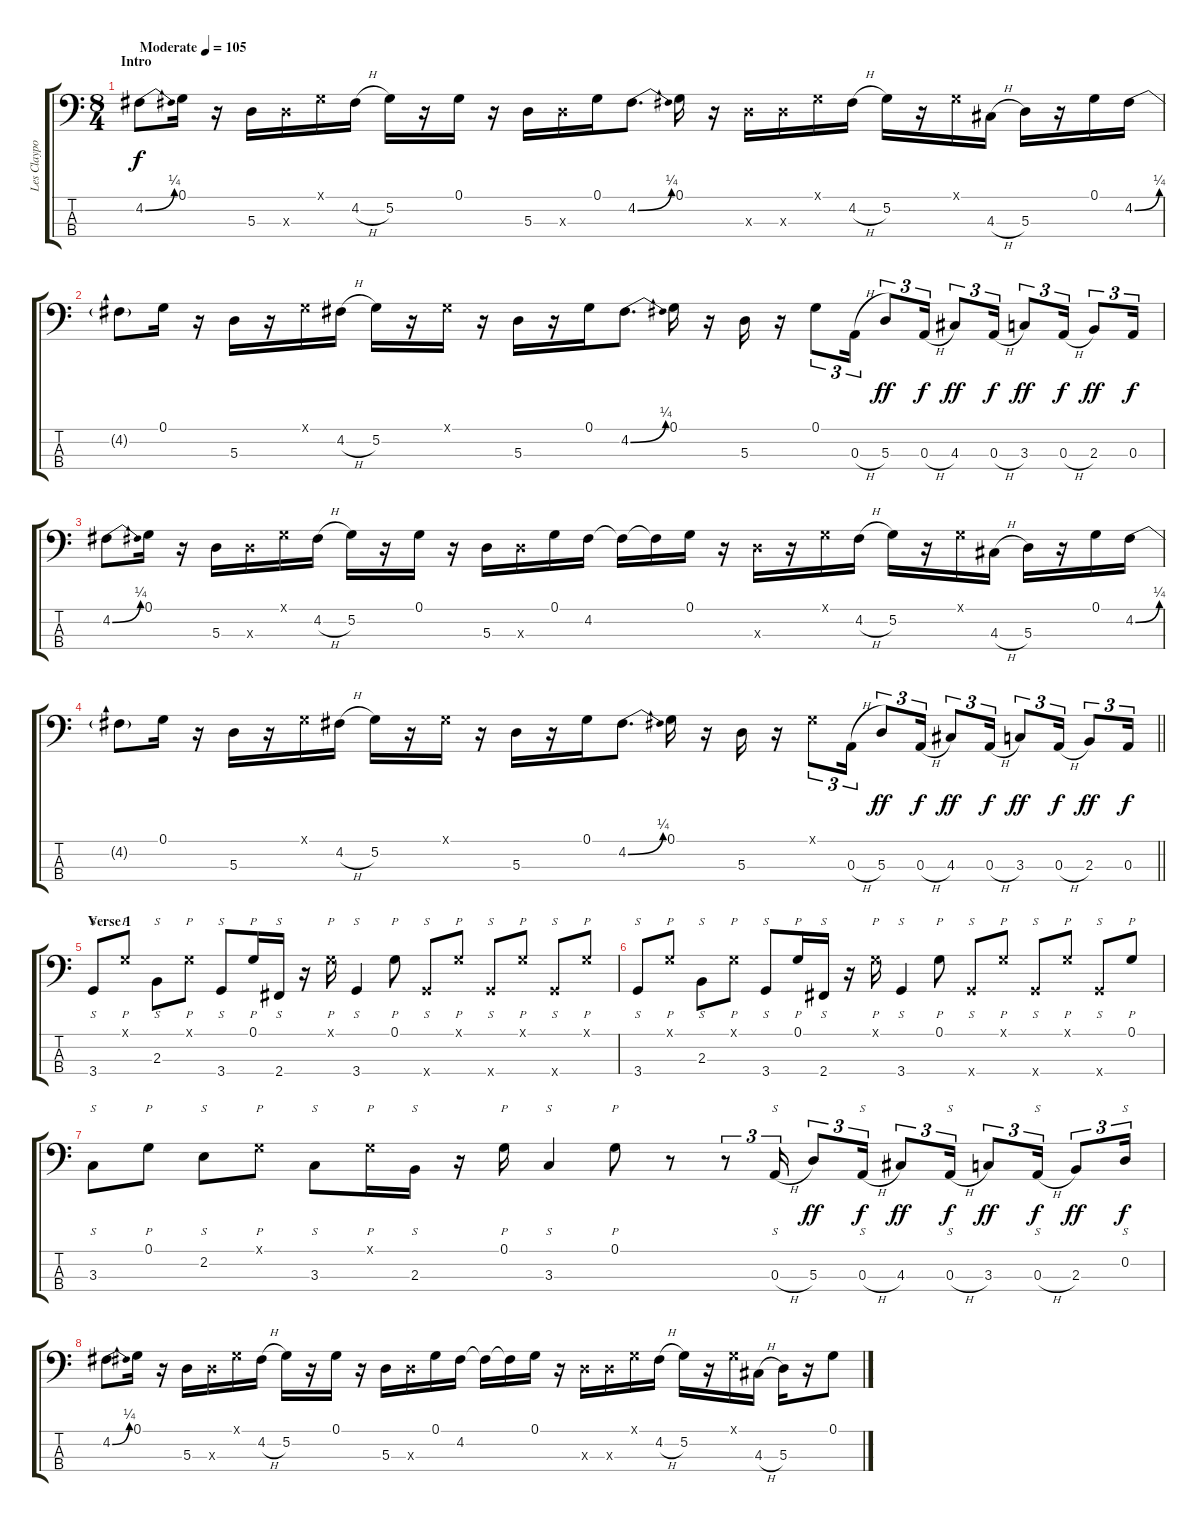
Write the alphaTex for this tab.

\track ("Les Claypool" "Les Claypo") {instrument slapbass2}
\staff {score tabs}
\tuning (G2 D2 A1 E1) {hide}
\ts (8 4)
\section ("" "Intro")
\tempo (105 "Moderate")
\clef f4
\ks c
4.2{be (bend 0 0 60 1)}.8{dy f instrument slapbass2} 0.1.16 r.16 5.3.16 5.3{x}.16 0.1{x}.16 4.2{h}.16 5.2.16 r.16 0.1.16 r.16 5.3.16 5.3{x}.16 0.1.16 4.2{be (bend 0 0 60 1)}.8{d} 0.1.16 r.16 5.3{x}.16 5.3{x}.16 0.1{x}.16 4.2{h}.16 5.2.16 r.16 0.1{x}.16 4.3{h}.16 5.3.16 r.16 0.1.16 4.2{be (bend 0 0 60 1)}.16 |
4.2{t}.8 0.1.16 r.16 5.3.16 r.16 0.1{x}.16 4.2{h}.16 5.2.16 r.16 0.1{x}.16 r.16 5.3.16 r.16 0.1.16 4.2{be (bend 0 0 60 1)}.8{d} 0.1.16 r.16 5.3.16 r.16 0.1.8{tu (3 2)} 0.3{h}.16{tu (3 2)} 5.3.8{tu (3 2) dy ff} 0.3{h}.16{tu (3 2) dy f} 4.3.8{tu (3 2) dy ff} 0.3{h}.16{tu (3 2) dy f} 3.3.8{tu (3 2) dy ff} 0.3{h}.16{tu (3 2) dy f} 2.3.8{tu (3 2) dy ff} 0.3.16{tu (3 2) dy f} |
4.2{be (bend 0 0 60 1)}.8 0.1.16 r.16 5.3.16 5.3{x}.16 0.1{x}.16 4.2{h}.16 5.2.16 r.16 0.1.16 r.16 5.3.16 5.3{x}.16 0.1.16 4.2.16 4.2{t}.16 4.2{t}.16 0.1.16 r.16 5.3{x}.16 r.16 0.1{x}.16 4.2{h}.16 5.2.16 r.16 0.1{x}.16 4.3{h}.16 5.3.16 r.16 0.1.16 4.2{be (bend 0 0 60 1)}.16 |
\barLineRight lightlight
4.2{t}.8 0.1.16 r.16 5.3.16 r.16 0.1{x}.16 4.2{h}.16 5.2.16 r.16 0.1{x}.16 r.16 5.3.16 r.16 0.1.16 4.2{be (bend 0 0 60 1)}.8{d} 0.1.16 r.16 5.3.16 r.16 0.1{x}.8{tu (3 2)} 0.3{h}.16{tu (3 2)} 5.3.8{tu (3 2) dy ff} 0.3{h}.16{tu (3 2) dy f} 4.3.8{tu (3 2) dy ff} 0.3{h}.16{tu (3 2) dy f} 3.3.8{tu (3 2) dy ff} 0.3{h}.16{tu (3 2) dy f} 2.3.8{tu (3 2) dy ff} 0.3.16{tu (3 2) dy f} |
\section ("" "Verse 1")
3.4.8{s} 0.1{x}.8{p} 2.3.8{s} 0.1{x}.8{p} 3.4.8{s} 0.1.16{p} 2.4.16{s} r.16 0.1{x}.16{p} 3.4.4{s} 0.1.8{p} 3.4{x}.8{s} 0.1{x}.8{p} 3.4{x}.8{s} 0.1{x}.8{p} 3.4{x}.8{s} 0.1{x}.8{p} |
3.4.8{s} 0.1{x}.8{p} 2.3.8{s} 0.1{x}.8{p} 3.4.8{s} 0.1.16{p} 2.4.16{s} r.16 0.1{x}.16{p} 3.4.4{s} 0.1.8{p} 3.4{x}.8{s} 0.1{x}.8{p} 3.4{x}.8{s} 0.1{x}.8{p} 3.4{x}.8{s} 0.1.8{p} |
3.3.8{s} 0.1.8{p} 2.2.8{s} 0.1{x}.8{p} 3.3.8{s} 0.1{x}.16{p} 2.3.16{s} r.16 0.1.16{p} 3.3.4{s} 0.1.8{p} r.8 r.8{tu (3 2)} 0.3{h}.16{s tu (3 2)} 5.3.8{tu (3 2) dy ff} 0.3{h}.16{s tu (3 2) dy f} 4.3.8{tu (3 2) dy ff} 0.3{h}.16{s tu (3 2) dy f} 3.3.8{tu (3 2) dy ff} 0.3{h}.16{s tu (3 2) dy f} 2.3.8{tu (3 2) dy ff} 0.2.16{s tu (3 2) dy f} |
4.2{be (bend 0 0 60 1)}.8 0.1.16 r.16 5.3.16 5.3{x}.16 0.1{x}.16 4.2{h}.16 5.2.16 r.16 0.1.16 r.16 5.3.16 5.3{x}.16 0.1.16 4.2.16 4.2{t}.16 4.2{t}.16 0.1.16 r.16 5.3{x}.16 5.3{x}.16 0.1{x}.16 4.2{h}.16 5.2.16 r.16 0.1{x}.16 4.3{h}.16 5.3.16 r.16 0.1.8
